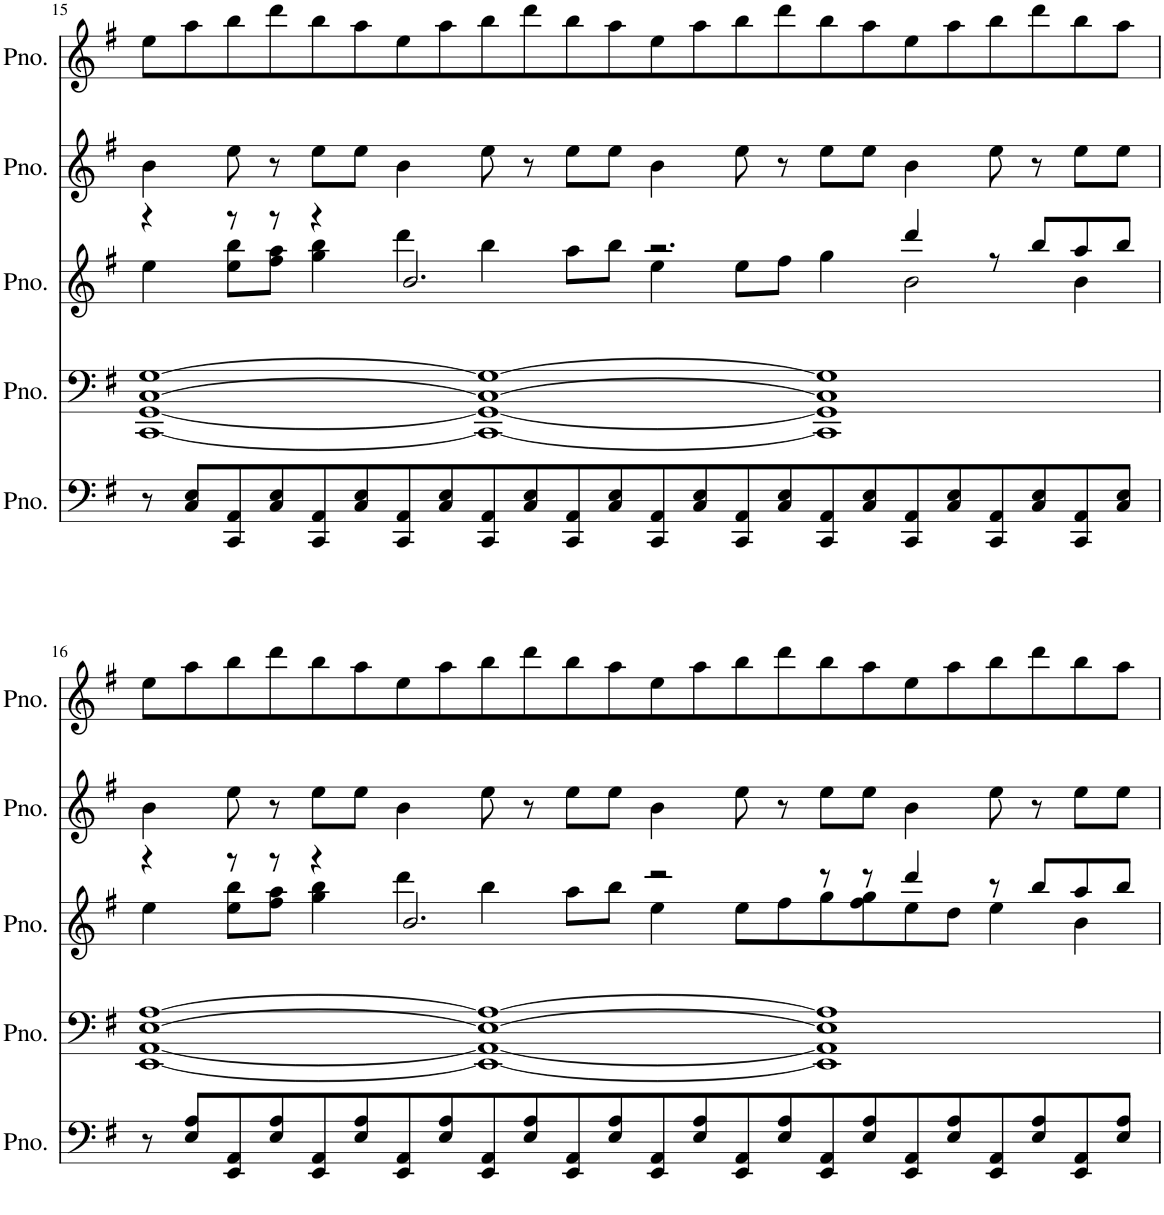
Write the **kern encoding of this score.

**kern	**kern	**kern	**kern	**kern
*part5	*part4	*part3	*part2	*part1
*staff5	*staff4	*staff3	*staff2	*staff1
*I"Piano	*I"Piano	*I"Piano	*I"Piano	*I"Piano
*I'Pno.	*I'Pno.	*I'Pno.	*I'Pno.	*I'Pno.
!!LO:PB:g=z
*clefF4	*clefF4	*clefG2	*clefG2	*clefG2
*k[f#]	*k[f#]	*k[f#]	*k[f#]	*k[f#]
*M24/8	*M24/8	*M24/8	*M24/8	*M24/8
=15	=15	=15	=15	=15
*	*	*^	*	*
8r	[1CC [1GG [1C [1G	4r	4ee\	4b\	8ee\L
8C/ 8E/L	.	.	.	.	8aa\
8CC/ 8AA/	.	8r	8ee\ 8bb\L	8ee\	8bb\
8C/ 8E/	.	8r	8ff#\ 8aa\J	8r	8ddd\
8CC/ 8AA/	.	4r	4gg\ 4bb\	8ee\L	8bb\
8C/ 8E/	.	.	.	8ee\J	8aa\
8CC/ 8AA/	.	2.b/	4ddd\	4b\	8ee\
8C/ 8E/	.	.	.	.	8aa\
8CC/ 8AA/	1CC_ 1GG_ 1C_ 1G_	.	4bb\	8ee\	8bb\
8C/ 8E/	.	.	.	8r	8ddd\
8CC/ 8AA/	.	.	8aa\L	8ee\L	8bb\
8C/ 8E/	.	.	8bb\J	8ee\J	8aa\
8CC/ 8AA/	.	2.r	4ee\	4b\	8ee\
8C/ 8E/	.	.	.	.	8aa\
8CC/ 8AA/	.	.	8ee\L	8ee\	8bb\
8C/ 8E/	.	.	8ff#\J	8r	8ddd\
8CC/ 8AA/	1CC] 1GG] 1C] 1G]	.	4gg\	8ee\L	8bb\
8C/ 8E/	.	.	.	8ee\J	8aa\
8CC/ 8AA/	.	4ddd/	2b\	4b\	8ee\
8C/ 8E/	.	.	.	.	8aa\
8CC/ 8AA/	.	8r	.	8ee\	8bb\
8C/ 8E/	.	8bb/L	.	8r	8ddd\
8CC/ 8AA/	.	8aa/	4b\	8ee\L	8bb\
8C/ 8E/J	.	8bb/J	.	8ee\J	8aa\J
!!LO:LB:g=z
=16	=16	=16	=16	=16	=16
8r	[1EE [1AA [1E [1A	4r	4ee\	4b\	8ee\L
8E/ 8A/L	.	.	.	.	8aa\
8EE/ 8AA/	.	8r	8ee\ 8bb\L	8ee\	8bb\
8E/ 8A/	.	8r	8ff#\ 8aa\J	8r	8ddd\
8EE/ 8AA/	.	4r	4gg\ 4bb\	8ee\L	8bb\
8E/ 8A/	.	.	.	8ee\J	8aa\
8EE/ 8AA/	.	2.b/	4ddd\	4b\	8ee\
8E/ 8A/	.	.	.	.	8aa\
8EE/ 8AA/	1EE_ 1AA_ 1E_ 1A_	.	4bb\	8ee\	8bb\
8E/ 8A/	.	.	.	8r	8ddd\
8EE/ 8AA/	.	.	8aa\L	8ee\L	8bb\
8E/ 8A/	.	.	8bb\J	8ee\J	8aa\
8EE/ 8AA/	.	2r	4ee\	4b\	8ee\
8E/ 8A/	.	.	.	.	8aa\
8EE/ 8AA/	.	.	8ee\L	8ee\	8bb\
8E/ 8A/	.	.	8ff#\	8r	8ddd\
8EE/ 8AA/	1EE] 1AA] 1E] 1A]	8r	8gg\	8ee\L	8bb\
8E/ 8A/	.	8r	8ff#\ 8gg\	8ee\J	8aa\
8EE/ 8AA/	.	4ddd/	8ee\	4b\	8ee\
8E/ 8A/	.	.	8dd\J	.	8aa\
8EE/ 8AA/	.	8r	4ee\	8ee\	8bb\
8E/ 8A/	.	8bb/L	.	8r	8ddd\
8EE/ 8AA/	.	8aa/	4b\	8ee\L	8bb\
8E/ 8A/J	.	8bb/J	.	8ee\J	8aa\J
*	*	*v	*v	*	*
=	=	=	=	=
*-	*-	*-	*-	*-
